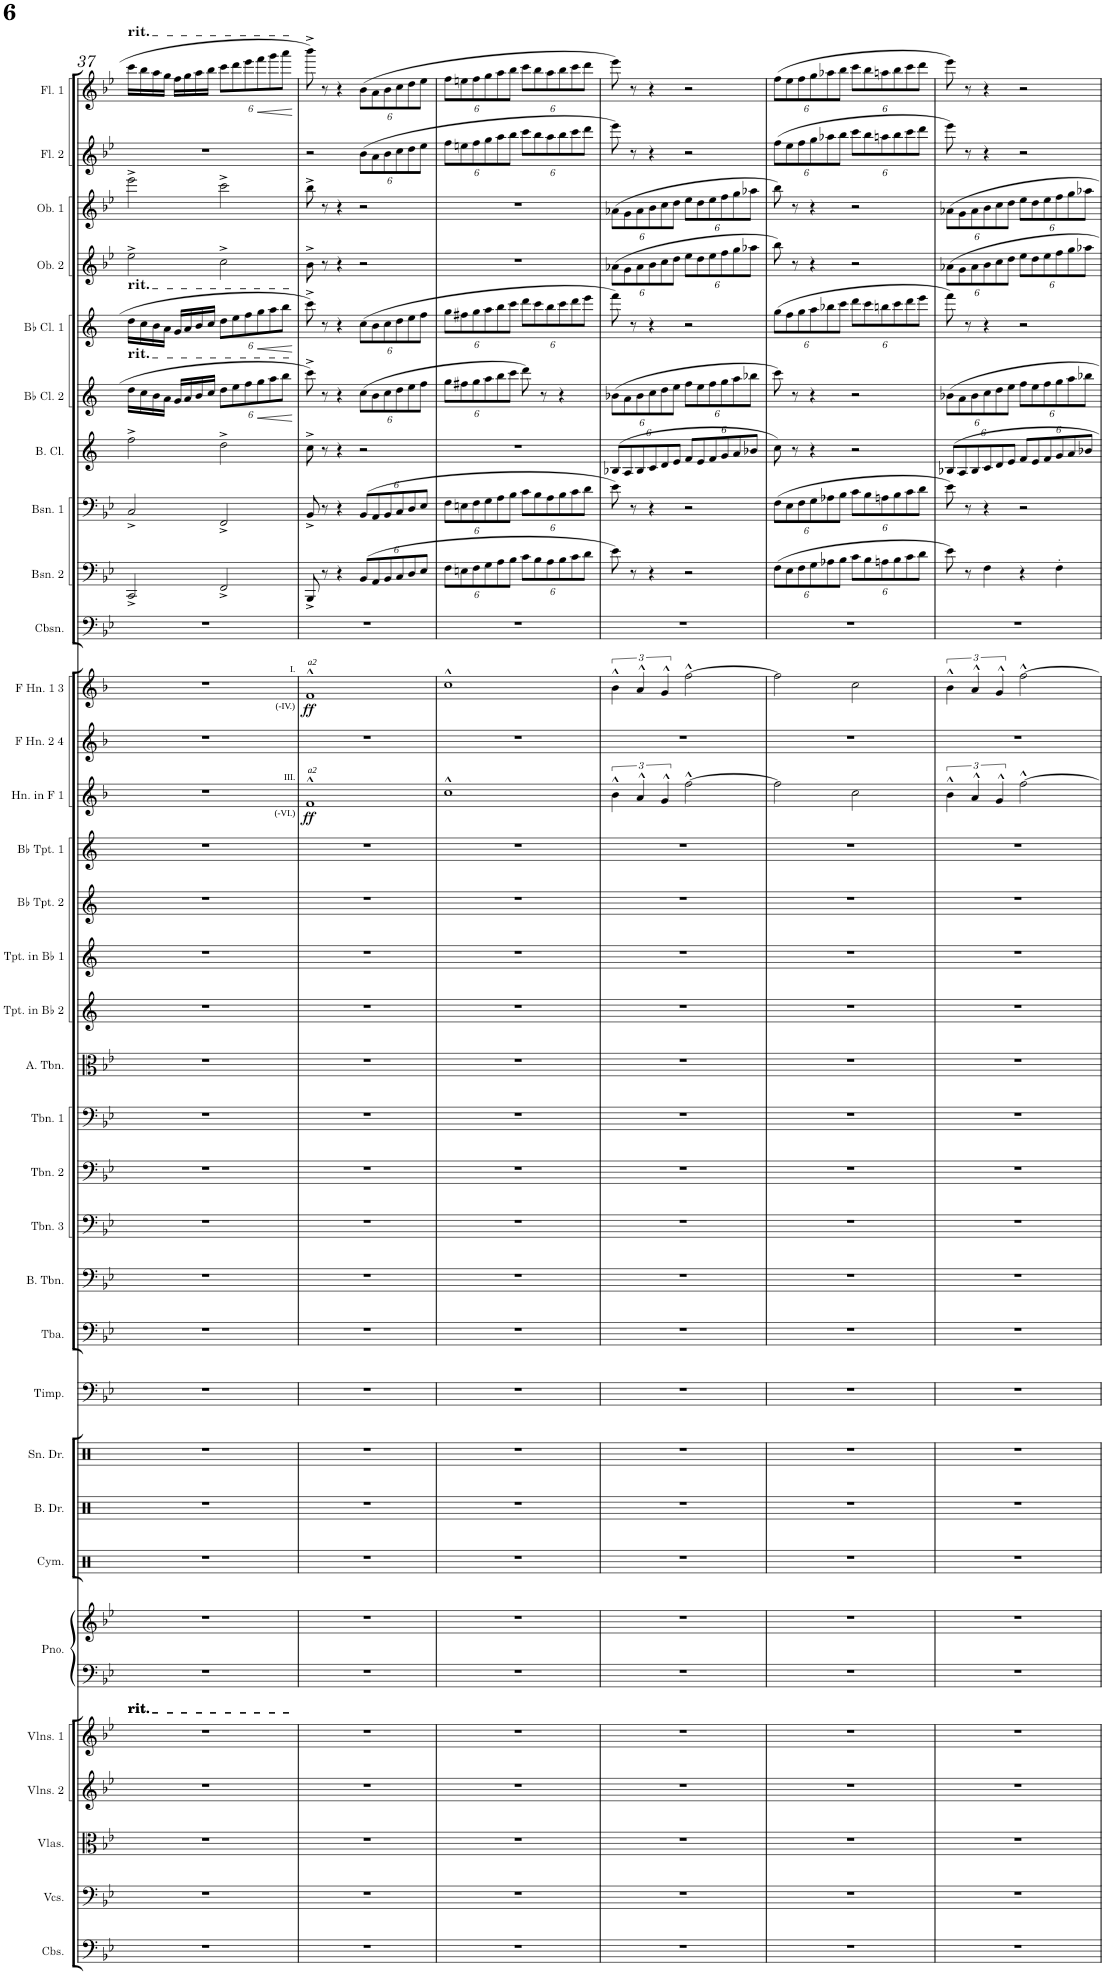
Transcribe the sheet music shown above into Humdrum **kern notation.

**kern	**kern	**kern	**kern	**kern	**kern	**kern	**kern	**kern	**kern	**kern	**kern	**kern	**kern	**kern	**kern	**kern	**kern	**kern	**kern	**kern	**kern	**dynam	**kern	**kern	**dynam	**kern	**kern	**kern	**kern	**kern	**dynam	**kern	**dynam	**kern	**kern	**kern	**kern	**dynam
*part33	*part32	*part31	*part30	*part29	*part28	*part28	*part27	*part26	*part25	*part24	*part23	*part22	*part21	*part20	*part19	*part18	*part17	*part16	*part15	*part14	*part13	*part13	*part12	*part11	*part11	*part10	*part9	*part8	*part7	*part6	*part6	*part5	*part5	*part4	*part3	*part2	*part1	*part1
*staff34	*staff33	*staff32	*staff31	*staff30	*staff29	*staff28	*staff27	*staff26	*staff25	*staff24	*staff23	*staff22	*staff21	*staff20	*staff19	*staff18	*staff17	*staff16	*staff15	*staff14	*staff13	*staff13	*staff12	*staff11	*staff11	*staff10	*staff9	*staff8	*staff7	*staff6	*staff6	*staff5	*staff5	*staff4	*staff3	*staff2	*staff1	*staff1
*I"Contrabasses	*I"Violoncellos	*I"Violas	*I"Violins 2	*I"Violins 1	*I"Piano	*	*I"Cymbal	*I"Bass Drum	*I"Snare Drum	*I"Timpani	*I"Tuba	*I"Bass Trombone	*I"Trombone 3	*I"Trombone 2	*I"Trombone 1	*I"Alto Trombone	*I"Trumpet in Bb 2	*I"Trumpet in Bb 1	*I"Bb Trumpet 2	*I"Bb Trumpet 1	*I"Horn in F 1	*	*I"F Horn 2 &amp; 4	*I"F Horn 1 &amp; 3	*	*I"Contrabassoon	*I"Bassoon 2	*I"Bassoon 1	*I"Bass Clarinet	*I"Bb Clarinet 2	*	*I"Bb Clarinet 1	*	*I"Oboe 2	*I"Oboe 1	*I"Flute 2	*I"Flute 1	*
*I'Cbs.	*I'Vcs.	*I'Vlas.	*I'Vlns. 2	*I'Vlns. 1	*I'Pno.	*	*I'Cym.	*I'B. Dr.	*I'Sn. Dr.	*I'Timp.	*I'Tba.	*I'B. Tbn.	*I'Tbn. 3	*I'Tbn. 2	*I'Tbn. 1	*I'A. Tbn.	*I'Tpt. in Bb 2	*I'Tpt. in Bb 1	*I'Bb Tpt. 2	*I'Bb Tpt. 1	*I'Hn. in F 1	*	*I'F Hn. 2 4	*I'F Hn. 1 3	*	*I'Cbsn.	*I'Bsn. 2	*I'Bsn. 1	*I'B. Cl.	*I'Bb Cl. 2	*	*I'Bb Cl. 1	*	*I'Ob. 2	*I'Ob. 1	*I'Fl. 2	*I'Fl. 1	*
!!LO:PB:g=z
*clefF4	*clefF4	*clefC3	*clefG2	*clefG2	*clefF4	*clefG2	*clefX	*clefX	*clefX	*clefF4	*clefF4	*clefF4	*clefF4	*clefF4	*clefF4	*clefC3	*clefG2	*clefG2	*clefG2	*clefG2	*clefG2	*	*clefG2	*clefG2	*	*clefF4	*clefF4	*clefF4	*clefG2	*clefG2	*	*clefG2	*	*clefG2	*clefG2	*clefG2	*clefG2	*
*Trd7c12	*	*	*	*	*	*	*	*	*	*	*	*	*	*	*	*	*Trd1c2	*Trd1c2	*Trd1c2	*Trd1c2	*Trd4c7	*	*Trd4c7	*Trd4c7	*	*Trd7c12	*	*	*Trd8c14	*Trd1c2	*	*Trd1c2	*	*	*	*	*	*
*k[b-e-]	*k[b-e-]	*k[b-e-]	*k[b-e-]	*k[b-e-]	*k[b-e-]	*k[b-e-]	*k[b-e-a-d-]	*k[b-e-a-d-]	*k[b-e-a-d-]	*k[b-e-]	*k[b-e-]	*k[b-e-]	*k[b-e-]	*k[b-e-]	*k[b-e-]	*k[b-e-]	*k[]	*k[]	*k[]	*k[]	*k[b-]	*	*k[b-]	*k[b-]	*	*k[b-e-]	*k[b-e-]	*k[b-e-]	*k[]	*k[]	*	*k[]	*	*k[b-e-]	*k[b-e-]	*k[b-e-]	*k[b-e-]	*
*M2/2	*M2/2	*M2/2	*M2/2	*M2/2	*M2/2	*M2/2	*M2/2	*M2/2	*M2/2	*M2/2	*M2/2	*M2/2	*M2/2	*M2/2	*M2/2	*M2/2	*M2/2	*M2/2	*M2/2	*M2/2	*M2/2	*	*M2/2	*M2/2	*	*M2/2	*M2/2	*M2/2	*M2/2	*M2/2	*	*M2/2	*	*M2/2	*M2/2	*M2/2	*M2/2	*
=37	=37	=37	=37	=37	=37	=37	=37	=37	=37	=37	=37	=37	=37	=37	=37	=37	=37	=37	=37	=37	=37	=37	=37	=37	=37	=37	=37	=37	=37	=37	=37	=37	=37	=37	=37	=37	=37	=37
!	!	!	!	!	!	!	!	!	!	!	!	!	!	!	!	!	!	!	!	!	!	!	!	!	!	!	!	!	!	!	!	!	!	!	!	!	!LO:TX:a:t=rit.	!
!	!	!	!	!	!	!	!	!	!	!	!	!	!	!	!	!	!	!	!	!	!	!	!	!	!	!	!	!	!	!	!	!LO:TX:a:t=rit.	!	!	!	!	!	!
!	!	!	!	!	!	!	!	!	!	!	!	!	!	!	!	!	!	!	!	!	!	!	!	!	!	!	!	!	!	!LO:TX:a:t=rit.	!	!	!	!	!	!	!	!
!	!	!	!	!LO:TX:a:t=rit.	!	!	!	!	!	!	!	!	!	!	!	!	!	!	!	!	!	!	!	!	!	!	!	!	!	!	!	!	!	!	!	!	!	!
!	!	!	!	!LO:TX:a:t=rit.	!	!	!	!	!	!	!	!	!	!	!	!	!	!	!	!	!	!	!	!	!	!	!	!	!	!	!	!	!	!	!	!	!	!
!	!	!	!	!LO:TX:a:t=rit.	!	!	!	!	!	!	!	!	!	!	!	!	!	!	!	!	!	!	!	!	!	!	!	!	!	!	!	!	!	!	!	!	!	!
1r	1r	1r	1r	1r	1r	1r	1r	1r	1r	1r	1r	1r	1r	1r	1r	1r	1r	1r	1r	1r	1r	.	1r	1r	.	1r	2CC^/	2C^/	2ff^\	16dd\LL	.	16dd\LL	.	2ee-^\	2eee-^\	1r	16ccc\LL	.
.	.	.	.	.	.	.	.	.	.	.	.	.	.	.	.	.	.	.	.	.	.	.	.	.	.	.	.	.	.	16cc\	.	16cc\	.	.	.	.	16bb-\	.
.	.	.	.	.	.	.	.	.	.	.	.	.	.	.	.	.	.	.	.	.	.	.	.	.	.	.	.	.	.	16b\	.	16b\	.	.	.	.	16aa\	.
.	.	.	.	.	.	.	.	.	.	.	.	.	.	.	.	.	.	.	.	.	.	.	.	.	.	.	.	.	.	16a\JJ	.	16a\JJ	.	.	.	.	16gg\JJ	.
.	.	.	.	.	.	.	.	.	.	.	.	.	.	.	.	.	.	.	.	.	.	.	.	.	.	.	.	.	.	16g/LL	.	16g/LL	.	.	.	.	16ff\LL	.
.	.	.	.	.	.	.	.	.	.	.	.	.	.	.	.	.	.	.	.	.	.	.	.	.	.	.	.	.	.	16a/	.	16a/	.	.	.	.	16gg\	.
.	.	.	.	.	.	.	.	.	.	.	.	.	.	.	.	.	.	.	.	.	.	.	.	.	.	.	.	.	.	16b/	.	16b/	.	.	.	.	16aa\	.
.	.	.	.	.	.	.	.	.	.	.	.	.	.	.	.	.	.	.	.	.	.	.	.	.	.	.	.	.	.	16cc/JJ	.	16cc/JJ	.	.	.	.	16bb-\JJ	.
*	*	*	*	*	*	*	*	*	*	*	*	*	*	*	*	*	*	*	*	*	*	*	*	*	*	*	*	*	*	*Xbrackettup	*	*Xbrackettup	*	*	*	*	*Xbrackettup	*
.	.	.	.	.	.	.	.	.	.	.	.	.	.	.	.	.	.	.	.	.	.	.	.	.	.	.	2FF^/	2FF^/	2dd^\	12dd\L	.	12dd\L	.	2cc^\	2ccc^\	.	12ccc\L	.
.	.	.	.	.	.	.	.	.	.	.	.	.	.	.	.	.	.	.	.	.	.	.	.	.	.	.	.	.	.	12ee\	.	12ee\	.	.	.	.	12ddd\	.
.	.	.	.	.	.	.	.	.	.	.	.	.	.	.	.	.	.	.	.	.	.	.	.	.	.	.	.	.	.	12ff\	.	12ff\	.	.	.	.	12eee-\	.
!	!	!	!	!	!	!	!	!	!	!	!	!	!	!	!	!	!	!	!	!	!	!	!	!	!	!	!	!	!	!	!LO:HP:b	!	!LO:HP:b	!	!	!	!	!LO:HP:b
.	.	.	.	.	.	.	.	.	.	.	.	.	.	.	.	.	.	.	.	.	.	.	.	.	.	.	.	.	.	12gg\	<	12gg\	<	.	.	.	12fff\	<
.	.	.	.	.	.	.	.	.	.	.	.	.	.	.	.	.	.	.	.	.	.	.	.	.	.	.	.	.	.	12aa\	.	12aa\	.	.	.	.	12ggg\	.
.	.	.	.	.	.	.	.	.	.	.	.	.	.	.	.	.	.	.	.	.	.	.	.	.	.	.	.	.	.	12bb\J	.	12bb\J	.	.	.	.	12aaa\J	.
.	.	.	.	.	.	.	.	.	.	.	.	.	.	.	.	.	.	.	.	.	.	.	.	.	.	.	.	.	.	.	[	.	[	.	.	.	.	[
=38	=38	=38	=38	=38	=38	=38	=38	=38	=38	=38	=38	=38	=38	=38	=38	=38	=38	=38	=38	=38	=38	=38	=38	=38	=38	=38	=38	=38	=38	=38	=38	=38	=38	=38	=38	=38	=38	=38
!	!	!	!	!	!	!	!	!	!	!	!	!	!	!	!	!	!	!	!	!	!	!	!	!LO:TX:a:t=I.	!	!	!	!	!	!	!	!	!	!	!	!	!	!
!	!	!	!	!	!	!	!	!	!	!	!	!	!	!	!	!	!	!	!	!	!	!	!	!LO:TX:b:t=(-IV.)	!	!	!	!	!	!	!	!	!	!	!	!	!	!
!	!	!	!	!	!	!	!	!	!	!	!	!	!	!	!	!	!	!	!	!	!	!	!	!LO:TX:a:i:t=a2	!	!	!	!	!	!	!	!	!	!	!	!	!	!
!	!	!	!	!	!	!	!	!	!	!	!	!	!	!	!	!	!	!	!	!	!LO:TX:a:t=III.	!	!	!	!	!	!	!	!	!	!	!	!	!	!	!	!	!
!	!	!	!	!	!	!	!	!	!	!	!	!	!	!	!	!	!	!	!	!	!LO:TX:b:t=(-VI.)	!	!	!	!	!	!	!	!	!	!	!	!	!	!	!	!	!
!	!	!	!	!	!	!	!	!	!	!	!	!	!	!	!	!	!	!	!	!	!LO:TX:a:i:t=a2	!	!	!	!	!	!	!	!	!	!	!	!	!	!	!	!	!
!	!	!	!	!	!	!	!	!	!	!	!	!	!	!	!	!	!	!	!	!	!	!LO:DY:b	!	!	!LO:DY:b	!	!	!	!	!	!	!	!	!	!	!	!	!
1r	1r	1r	1r	1r	1r	1r	1r	1r	1r	1r	1r	1r	1r	1r	1r	1r	1r	1r	1r	1r	1f^^	ff	1r	1f^^	ff	1r	8BBB-^/	8BB-^/	8cc^\	8ccc^\	.	8ccc^\	.	8b-^\	8bb-^\	2r	8bbb-^\	.
.	.	.	.	.	.	.	.	.	.	.	.	.	.	.	.	.	.	.	.	.	.	.	.	.	.	.	8r	8r	8r	8r	.	8r	.	8r	8r	.	8r	.
.	.	.	.	.	.	.	.	.	.	.	.	.	.	.	.	.	.	.	.	.	.	.	.	.	.	.	4r	4r	4r	4r	.	4r	.	4r	4r	.	4r	.
*	*	*	*	*	*	*	*	*	*	*	*	*	*	*	*	*	*	*	*	*	*	*	*	*	*	*	*Xbrackettup	*Xbrackettup	*	*	*	*	*	*	*	*Xbrackettup	*	*
.	.	.	.	.	.	.	.	.	.	.	.	.	.	.	.	.	.	.	.	.	.	.	.	.	.	.	(12BB-/L	(12BB-/L	2r	(12cc\L	.	(12cc\L	.	2r	2r	(12b-\L	(12b-\L	.
.	.	.	.	.	.	.	.	.	.	.	.	.	.	.	.	.	.	.	.	.	.	.	.	.	.	.	12AA/	12AA/	.	12b\	.	12b\	.	.	.	12a\	12a\	.
.	.	.	.	.	.	.	.	.	.	.	.	.	.	.	.	.	.	.	.	.	.	.	.	.	.	.	12BB-/	12BB-/	.	12cc\	.	12cc\	.	.	.	12b-\	12b-\	.
.	.	.	.	.	.	.	.	.	.	.	.	.	.	.	.	.	.	.	.	.	.	.	.	.	.	.	12C/	12C/	.	12dd\	.	12dd\	.	.	.	12cc\	12cc\	.
.	.	.	.	.	.	.	.	.	.	.	.	.	.	.	.	.	.	.	.	.	.	.	.	.	.	.	12D/	12D/	.	12ee\	.	12ee\	.	.	.	12dd\	12dd\	.
.	.	.	.	.	.	.	.	.	.	.	.	.	.	.	.	.	.	.	.	.	.	.	.	.	.	.	12E-/J	12E-/J	.	12ff\J	.	12ff\J	.	.	.	12ee-\J	12ee-\J	.
=39	=39	=39	=39	=39	=39	=39	=39	=39	=39	=39	=39	=39	=39	=39	=39	=39	=39	=39	=39	=39	=39	=39	=39	=39	=39	=39	=39	=39	=39	=39	=39	=39	=39	=39	=39	=39	=39	=39
1r	1r	1r	1r	1r	1r	1r	1r	1r	1r	1r	1r	1r	1r	1r	1r	1r	1r	1r	1r	1r	1cc^^	.	1r	1cc^^	.	1r	12F\L	12F\L	1r	12gg\L	.	12gg\L	.	1r	1r	12ff\L	12ff\L	.
.	.	.	.	.	.	.	.	.	.	.	.	.	.	.	.	.	.	.	.	.	.	.	.	.	.	.	12En\	12En\	.	12ff#X\	.	12ff#X\	.	.	.	12een\	12een\	.
.	.	.	.	.	.	.	.	.	.	.	.	.	.	.	.	.	.	.	.	.	.	.	.	.	.	.	12F\	12F\	.	12gg\	.	12gg\	.	.	.	12ff\	12ff\	.
.	.	.	.	.	.	.	.	.	.	.	.	.	.	.	.	.	.	.	.	.	.	.	.	.	.	.	12G\	12G\	.	12aa\	.	12aa\	.	.	.	12gg\	12gg\	.
.	.	.	.	.	.	.	.	.	.	.	.	.	.	.	.	.	.	.	.	.	.	.	.	.	.	.	12A\	12A\	.	12bb\	.	12bb\	.	.	.	12aa\	12aa\	.
.	.	.	.	.	.	.	.	.	.	.	.	.	.	.	.	.	.	.	.	.	.	.	.	.	.	.	12B-\J	12B-\J	.	12ccc\J	.	12ccc\J	.	.	.	12bb-\J	12bb-\J	.
.	.	.	.	.	.	.	.	.	.	.	.	.	.	.	.	.	.	.	.	.	.	.	.	.	.	.	12c\L	12c\L	.	8ddd\)	.	12ddd\L	.	.	.	12ccc\L	12ccc\L	.
.	.	.	.	.	.	.	.	.	.	.	.	.	.	.	.	.	.	.	.	.	.	.	.	.	.	.	12B-\	12B-\	.	.	.	12ccc\	.	.	.	12bb-\	12bb-\	.
.	.	.	.	.	.	.	.	.	.	.	.	.	.	.	.	.	.	.	.	.	.	.	.	.	.	.	.	.	.	8r	.	.	.	.	.	.	.	.
.	.	.	.	.	.	.	.	.	.	.	.	.	.	.	.	.	.	.	.	.	.	.	.	.	.	.	12A\	12A\	.	.	.	12bb\	.	.	.	12aa\	12aa\	.
.	.	.	.	.	.	.	.	.	.	.	.	.	.	.	.	.	.	.	.	.	.	.	.	.	.	.	12B-\	12B-\	.	4r	.	12ccc\	.	.	.	12bb-\	12bb-\	.
.	.	.	.	.	.	.	.	.	.	.	.	.	.	.	.	.	.	.	.	.	.	.	.	.	.	.	12c\	12c\	.	.	.	12ddd\	.	.	.	12ccc\	12ccc\	.
.	.	.	.	.	.	.	.	.	.	.	.	.	.	.	.	.	.	.	.	.	.	.	.	.	.	.	12d\J	12d\J	.	.	.	12eee\J	.	.	.	12ddd\J	12ddd\J	.
=40	=40	=40	=40	=40	=40	=40	=40	=40	=40	=40	=40	=40	=40	=40	=40	=40	=40	=40	=40	=40	=40	=40	=40	=40	=40	=40	=40	=40	=40	=40	=40	=40	=40	=40	=40	=40	=40	=40
*	*	*	*	*	*	*	*	*	*	*	*	*	*	*	*	*	*	*	*	*	*	*	*	*	*	*	*	*	*Xbrackettup	*	*	*	*	*Xbrackettup	*Xbrackettup	*	*	*
1r	1r	1r	1r	1r	1r	1r	1r	1r	1r	1r	1r	1r	1r	1r	1r	1r	1r	1r	1r	1r	6b-^^\	.	1r	6b-^^\	.	1r	8e-\)	8e-\)	(12B-X/L	(12b-X\L	.	8fff\)	.	(12a-X\L	(12a-X\L	8eee-\)	8eee-\)	.
.	.	.	.	.	.	.	.	.	.	.	.	.	.	.	.	.	.	.	.	.	.	.	.	.	.	.	.	.	12A/	12a\	.	.	.	12g\	12g\	.	.	.
.	.	.	.	.	.	.	.	.	.	.	.	.	.	.	.	.	.	.	.	.	.	.	.	.	.	.	8r	8r	.	.	.	8r	.	.	.	8r	8r	.
.	.	.	.	.	.	.	.	.	.	.	.	.	.	.	.	.	.	.	.	.	6a^^/	.	.	6a^^/	.	.	.	.	12B-/	12b-\	.	.	.	12a-\	12a-\	.	.	.
.	.	.	.	.	.	.	.	.	.	.	.	.	.	.	.	.	.	.	.	.	.	.	.	.	.	.	4r	4r	12c/	12cc\	.	4r	.	12b-\	12b-\	4r	4r	.
.	.	.	.	.	.	.	.	.	.	.	.	.	.	.	.	.	.	.	.	.	6g^^/	.	.	6g^^/	.	.	.	.	12d/	12dd\	.	.	.	12cc\	12cc\	.	.	.
.	.	.	.	.	.	.	.	.	.	.	.	.	.	.	.	.	.	.	.	.	.	.	.	.	.	.	.	.	12e/J	12ee\J	.	.	.	12dd\J	12dd\J	.	.	.
.	.	.	.	.	.	.	.	.	.	.	.	.	.	.	.	.	.	.	.	.	[2ff^^\	.	.	[2ff^^\	.	.	2r	2r	12f/L	12ff\L	.	2r	.	12ee-\L	12ee-\L	2r	2r	.
.	.	.	.	.	.	.	.	.	.	.	.	.	.	.	.	.	.	.	.	.	.	.	.	.	.	.	.	.	12e/	12ee\	.	.	.	12dd\	12dd\	.	.	.
.	.	.	.	.	.	.	.	.	.	.	.	.	.	.	.	.	.	.	.	.	.	.	.	.	.	.	.	.	12f/	12ff\	.	.	.	12ee-\	12ee-\	.	.	.
.	.	.	.	.	.	.	.	.	.	.	.	.	.	.	.	.	.	.	.	.	.	.	.	.	.	.	.	.	12g/	12gg\	.	.	.	12ff\	12ff\	.	.	.
.	.	.	.	.	.	.	.	.	.	.	.	.	.	.	.	.	.	.	.	.	.	.	.	.	.	.	.	.	12a/	12aa\	.	.	.	12gg\	12gg\	.	.	.
.	.	.	.	.	.	.	.	.	.	.	.	.	.	.	.	.	.	.	.	.	.	.	.	.	.	.	.	.	12b-X/J	12bb-X\J	.	.	.	12aa-X\J	12aa-X\J	.	.	.
=41	=41	=41	=41	=41	=41	=41	=41	=41	=41	=41	=41	=41	=41	=41	=41	=41	=41	=41	=41	=41	=41	=41	=41	=41	=41	=41	=41	=41	=41	=41	=41	=41	=41	=41	=41	=41	=41	=41
1r	1r	1r	1r	1r	1r	1r	1r	1r	1r	1r	1r	1r	1r	1r	1r	1r	1r	1r	1r	1r	2ff\]	.	1r	2ff\]	.	1r	(12F\L	(12F\L	8cc\)	8ccc\)	.	(12gg\L	.	8bb-\)	8bb-\)	(12ff\L	(12ff\L	.
.	.	.	.	.	.	.	.	.	.	.	.	.	.	.	.	.	.	.	.	.	.	.	.	.	.	.	12E-\	12E-\	.	.	.	12ff\	.	.	.	12ee-\	12ee-\	.
.	.	.	.	.	.	.	.	.	.	.	.	.	.	.	.	.	.	.	.	.	.	.	.	.	.	.	.	.	8r	8r	.	.	.	8r	8r	.	.	.
.	.	.	.	.	.	.	.	.	.	.	.	.	.	.	.	.	.	.	.	.	.	.	.	.	.	.	12F\	12F\	.	.	.	12gg\	.	.	.	12ff\	12ff\	.
.	.	.	.	.	.	.	.	.	.	.	.	.	.	.	.	.	.	.	.	.	.	.	.	.	.	.	12G\	12G\	4r	4r	.	12aa\	.	4r	4r	12gg\	12gg\	.
.	.	.	.	.	.	.	.	.	.	.	.	.	.	.	.	.	.	.	.	.	.	.	.	.	.	.	12A-X\	12A-X\	.	.	.	12bb-X\	.	.	.	12aa-X\	12aa-X\	.
.	.	.	.	.	.	.	.	.	.	.	.	.	.	.	.	.	.	.	.	.	.	.	.	.	.	.	12B-\J	12B-\J	.	.	.	12ccc\J	.	.	.	12bb-\J	12bb-\J	.
.	.	.	.	.	.	.	.	.	.	.	.	.	.	.	.	.	.	.	.	.	2cc\	.	.	2cc\	.	.	12c\L	12c\L	2r	2r	.	12ddd\L	.	2r	2r	12ccc\L	12ccc\L	.
.	.	.	.	.	.	.	.	.	.	.	.	.	.	.	.	.	.	.	.	.	.	.	.	.	.	.	12B-\	12B-\	.	.	.	12ccc\	.	.	.	12bb-\	12bb-\	.
.	.	.	.	.	.	.	.	.	.	.	.	.	.	.	.	.	.	.	.	.	.	.	.	.	.	.	12An\	12An\	.	.	.	12bbn\	.	.	.	12aan\	12aan\	.
.	.	.	.	.	.	.	.	.	.	.	.	.	.	.	.	.	.	.	.	.	.	.	.	.	.	.	12B-\	12B-\	.	.	.	12ccc\	.	.	.	12bb-\	12bb-\	.
.	.	.	.	.	.	.	.	.	.	.	.	.	.	.	.	.	.	.	.	.	.	.	.	.	.	.	12c\	12c\	.	.	.	12ddd\	.	.	.	12ccc\	12ccc\	.
.	.	.	.	.	.	.	.	.	.	.	.	.	.	.	.	.	.	.	.	.	.	.	.	.	.	.	12d\J	12d\J	.	.	.	12eee\J	.	.	.	12ddd\J	12ddd\J	.
=42	=42	=42	=42	=42	=42	=42	=42	=42	=42	=42	=42	=42	=42	=42	=42	=42	=42	=42	=42	=42	=42	=42	=42	=42	=42	=42	=42	=42	=42	=42	=42	=42	=42	=42	=42	=42	=42	=42
1r	1r	1r	1r	1r	1r	1r	1r	1r	1r	1r	1r	1r	1r	1r	1r	1r	1r	1r	1r	1r	6b-^^\	.	1r	6b-^^\	.	1r	8e-\)	8e-\)	12B-X/L	12b-X\L	.	8fff\)	.	12a-X\L	12a-X\L	8eee-\)	8eee-\)	.
.	.	.	.	.	.	.	.	.	.	.	.	.	.	.	.	.	.	.	.	.	.	.	.	.	.	.	.	.	12A/	12a\	.	.	.	12g\	12g\	.	.	.
.	.	.	.	.	.	.	.	.	.	.	.	.	.	.	.	.	.	.	.	.	.	.	.	.	.	.	8r	8r	.	.	.	8r	.	.	.	8r	8r	.
.	.	.	.	.	.	.	.	.	.	.	.	.	.	.	.	.	.	.	.	.	6a^^/	.	.	6a^^/	.	.	.	.	12B-/	12b-\	.	.	.	12a-\	12a-\	.	.	.
.	.	.	.	.	.	.	.	.	.	.	.	.	.	.	.	.	.	.	.	.	.	.	.	.	.	.	4F\	4r	12c/	12cc\	.	4r	.	12b-\	12b-\	4r	4r	.
.	.	.	.	.	.	.	.	.	.	.	.	.	.	.	.	.	.	.	.	.	6g^^/	.	.	6g^^/	.	.	.	.	12d/	12dd\	.	.	.	12cc\	12cc\	.	.	.
.	.	.	.	.	.	.	.	.	.	.	.	.	.	.	.	.	.	.	.	.	.	.	.	.	.	.	.	.	12e/J	12ee\J	.	.	.	12dd\J	12dd\J	.	.	.
.	.	.	.	.	.	.	.	.	.	.	.	.	.	.	.	.	.	.	.	.	[2ff^^\	.	.	[2ff^^\	.	.	4r	2r	12f/L	12ff\L	.	2r	.	12ee-\L	12ee-\L	2r	2r	.
.	.	.	.	.	.	.	.	.	.	.	.	.	.	.	.	.	.	.	.	.	.	.	.	.	.	.	.	.	12e/	12ee\	.	.	.	12dd\	12dd\	.	.	.
.	.	.	.	.	.	.	.	.	.	.	.	.	.	.	.	.	.	.	.	.	.	.	.	.	.	.	.	.	12f/	12ff\	.	.	.	12ee-\	12ee-\	.	.	.
.	.	.	.	.	.	.	.	.	.	.	.	.	.	.	.	.	.	.	.	.	.	.	.	.	.	.	4F'\	.	12g/	12gg\	.	.	.	12ff\	12ff\	.	.	.
.	.	.	.	.	.	.	.	.	.	.	.	.	.	.	.	.	.	.	.	.	.	.	.	.	.	.	.	.	12a/	12aa\	.	.	.	12gg\	12gg\	.	.	.
.	.	.	.	.	.	.	.	.	.	.	.	.	.	.	.	.	.	.	.	.	.	.	.	.	.	.	.	.	12b-X/J	12bb-X\J	.	.	.	12aa-X\J	12aa-X\J	.	.	.
=	=	=	=	=	=	=	=	=	=	=	=	=	=	=	=	=	=	=	=	=	=	=	=	=	=	=	=	=	=	=	=	=	=	=	=	=	=	=
*-	*-	*-	*-	*-	*-	*-	*-	*-	*-	*-	*-	*-	*-	*-	*-	*-	*-	*-	*-	*-	*-	*-	*-	*-	*-	*-	*-	*-	*-	*-	*-	*-	*-	*-	*-	*-	*-	*-
